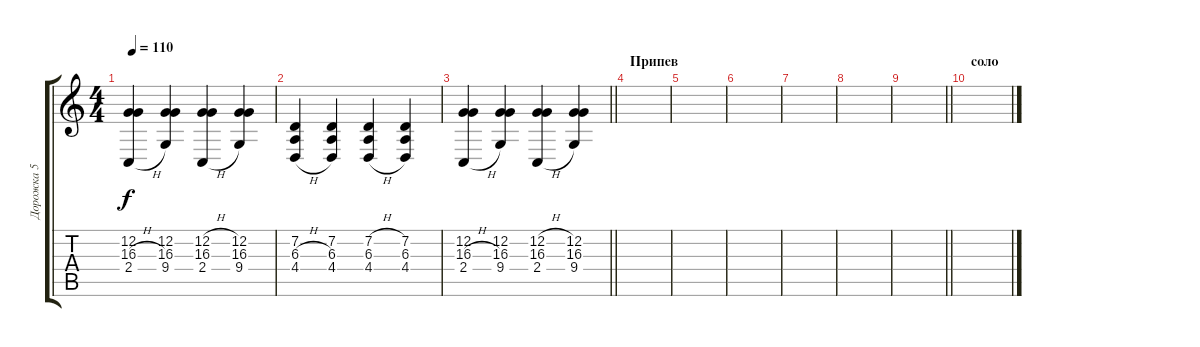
\track ("Дорожка 5" "Дорожка 5") {instrument tremolostrings}
\staff {score tabs}
\tuning (C4 G3 Eb3 Bb2 F2 C2) {hide}
\ts (4 4)
\tempo 110
\clef g2
\ks c
(12.2 16.3{h} 2.4{h}).4{dy f} (12.2 16.3 9.4).4 (12.2{h} 16.3 2.4{h}).4 (12.2 16.3 9.4).4 |
(7.2 6.3{h} 4.4{h}).4 (7.2 6.3 4.4).4 (7.2{h} 6.3 4.4{h}).4 (7.2 6.3 4.4).4 |
\barLineRight lightlight
(12.2 16.3{h} 2.4{h}).4 (12.2 16.3 9.4).4 (12.2{h} 16.3 2.4{h}).4 (12.2 16.3 9.4).4 |
\section ("" "Припев")
|
|
|
|
|
\barLineRight lightlight
|
\section ("" "соло")
